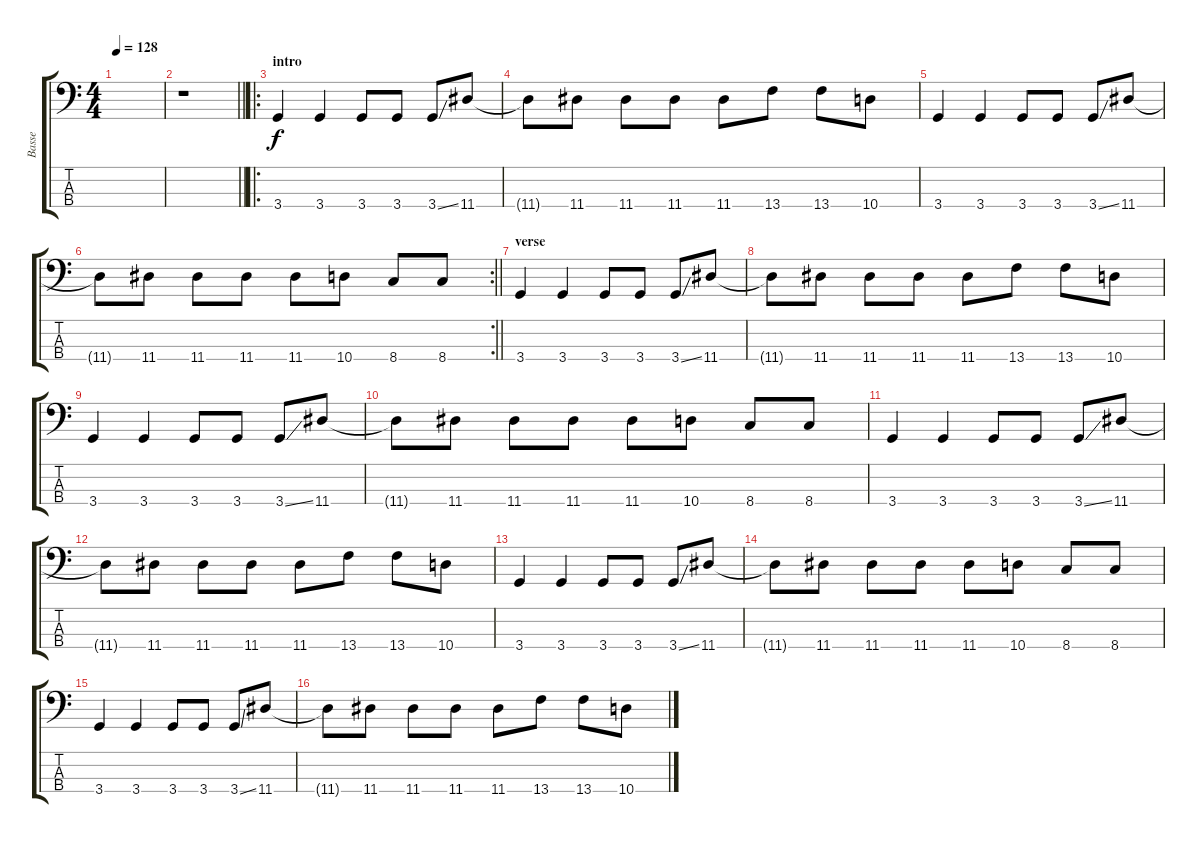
\track ("Basse" "Basse") {instrument electricbassfinger}
\staff {score tabs}
\tuning (G2 D2 A1 E1) {hide}
\ts (4 4)
\tempo 128
\clef f4
\ks c
|
\barLineRight lightlight
r.1 |
\ro
\section ("" "intro")
3.4.4 3.4.4 3.4.8 3.4.8 3.4{ss}.8 11.4.8 |
11.4{t}.8 11.4.8 11.4.8 11.4.8 11.4.8 13.4.8 13.4.8 10.4.8 |
3.4.4 3.4.4 3.4.8 3.4.8 3.4{ss}.8 11.4.8 |
\rc 2
\barLineRight lightlight
11.4{t}.8 11.4.8 11.4.8 11.4.8 11.4.8 10.4.8 8.4.8 8.4.8 |
\section ("" "verse")
3.4.4 3.4.4 3.4.8 3.4.8 3.4{ss}.8 11.4.8 |
11.4{t}.8 11.4.8 11.4.8 11.4.8 11.4.8 13.4.8 13.4.8 10.4.8 |
3.4.4 3.4.4 3.4.8 3.4.8 3.4{ss}.8 11.4.8 |
11.4{t}.8 11.4.8 11.4.8 11.4.8 11.4.8 10.4.8 8.4.8 8.4.8 |
3.4.4 3.4.4 3.4.8 3.4.8 3.4{ss}.8 11.4.8 |
11.4{t}.8 11.4.8 11.4.8 11.4.8 11.4.8 13.4.8 13.4.8 10.4.8 |
3.4.4 3.4.4 3.4.8 3.4.8 3.4{ss}.8 11.4.8 |
11.4{t}.8 11.4.8 11.4.8 11.4.8 11.4.8 10.4.8 8.4.8 8.4.8 |
3.4.4 3.4.4 3.4.8 3.4.8 3.4{ss}.8 11.4.8 |
11.4{t}.8 11.4.8 11.4.8 11.4.8 11.4.8 13.4.8 13.4.8 10.4.8
